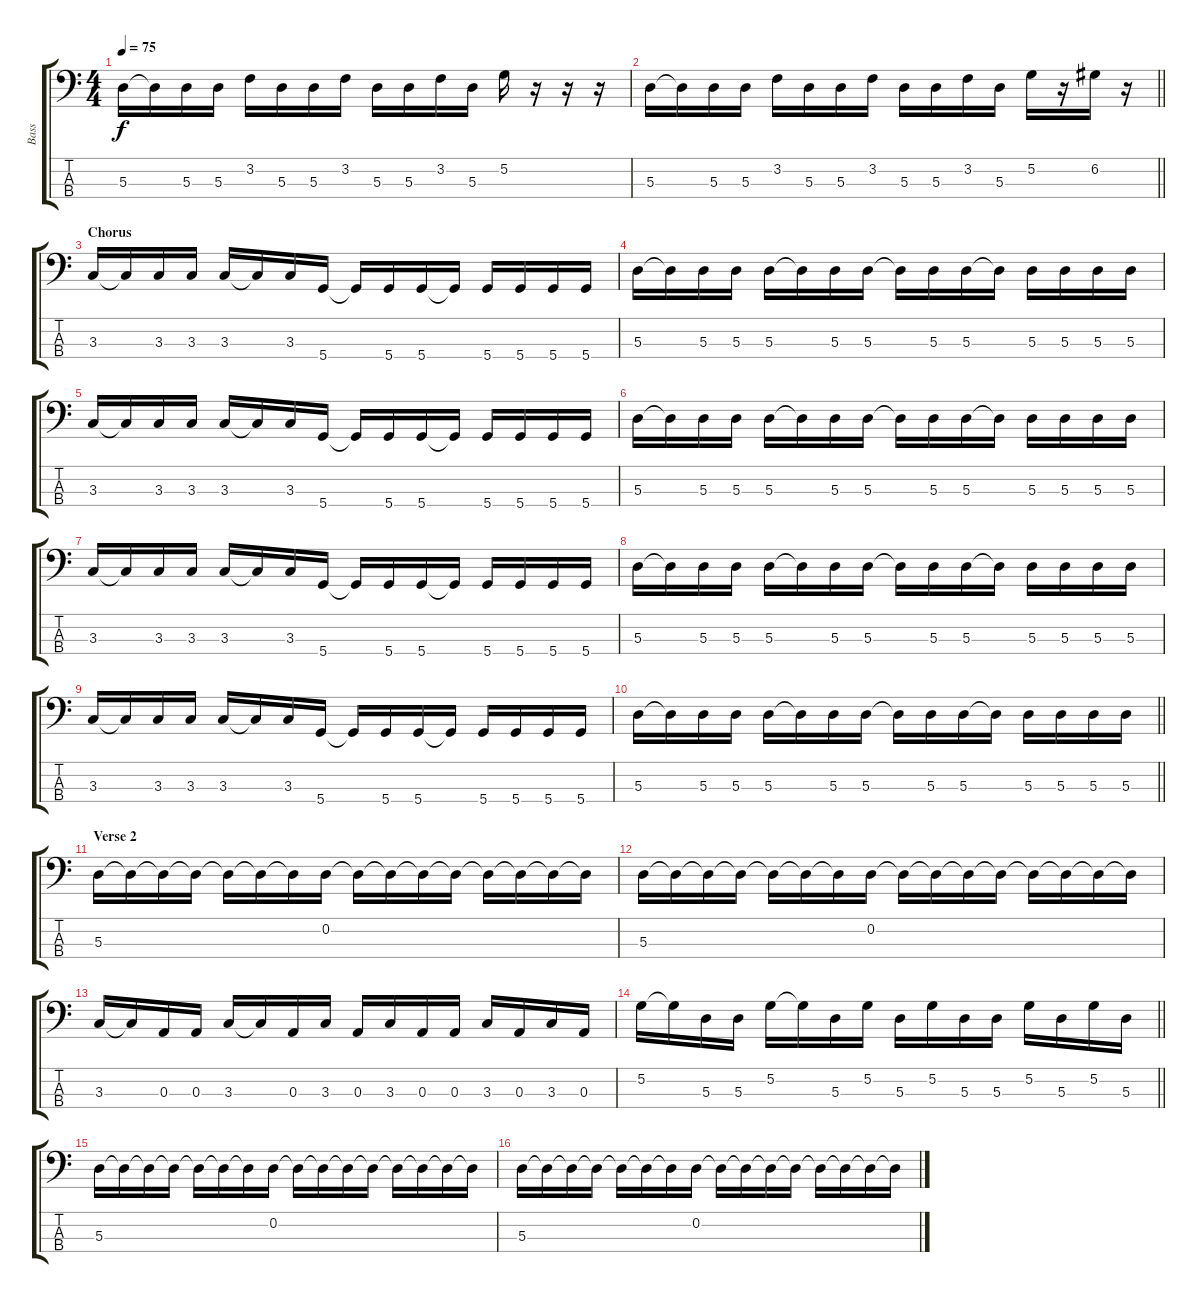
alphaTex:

\track ("Bass" "Bass") {instrument electricbassfinger}
\staff {score tabs}
\tuning (G2 D2 A1 D1) {hide}
\ts (4 4)
\tempo 75
\clef f4
\ks c
5.3.16{dy f} 5.3{t}.16 5.3.16 5.3.16 3.2.16 5.3.16 5.3.16 3.2.16 5.3.16 5.3.16 3.2.16 5.3.16 5.2.16 r.16 r.16 r.16 |
\barLineRight lightlight
5.3.16 5.3{t}.16 5.3.16 5.3.16 3.2.16 5.3.16 5.3.16 3.2.16 5.3.16 5.3.16 3.2.16 5.3.16 5.2.16 r.16 6.2.16 r.16 |
\section ("" "Chorus")
3.3.16 3.3{t}.16 3.3.16 3.3.16 3.3.16 3.3{t}.16 3.3.16 5.4.16 5.4{t}.16 5.4.16 5.4.16 5.4{t}.16 5.4.16 5.4.16 5.4.16 5.4.16 |
5.3.16 5.3{t}.16 5.3.16 5.3.16 5.3.16 5.3{t}.16 5.3.16 5.3.16 5.3{t}.16 5.3.16 5.3.16 5.3{t}.16 5.3.16 5.3.16 5.3.16 5.3.16 |
3.3.16 3.3{t}.16 3.3.16 3.3.16 3.3.16 3.3{t}.16 3.3.16 5.4.16 5.4{t}.16 5.4.16 5.4.16 5.4{t}.16 5.4.16 5.4.16 5.4.16 5.4.16 |
5.3.16 5.3{t}.16 5.3.16 5.3.16 5.3.16 5.3{t}.16 5.3.16 5.3.16 5.3{t}.16 5.3.16 5.3.16 5.3{t}.16 5.3.16 5.3.16 5.3.16 5.3.16 |
3.3.16 3.3{t}.16 3.3.16 3.3.16 3.3.16 3.3{t}.16 3.3.16 5.4.16 5.4{t}.16 5.4.16 5.4.16 5.4{t}.16 5.4.16 5.4.16 5.4.16 5.4.16 |
5.3.16 5.3{t}.16 5.3.16 5.3.16 5.3.16 5.3{t}.16 5.3.16 5.3.16 5.3{t}.16 5.3.16 5.3.16 5.3{t}.16 5.3.16 5.3.16 5.3.16 5.3.16 |
3.3.16 3.3{t}.16 3.3.16 3.3.16 3.3.16 3.3{t}.16 3.3.16 5.4.16 5.4{t}.16 5.4.16 5.4.16 5.4{t}.16 5.4.16 5.4.16 5.4.16 5.4.16 |
\barLineRight lightlight
5.3.16 5.3{t}.16 5.3.16 5.3.16 5.3.16 5.3{t}.16 5.3.16 5.3.16 5.3{t}.16 5.3.16 5.3.16 5.3{t}.16 5.3.16 5.3.16 5.3.16 5.3.16 |
\section ("" "Verse 2")
5.3.16 5.3{t}.16 5.3{t}.16 5.3{t}.16 5.3{t}.16 5.3{t}.16 5.3{t}.16 0.2.16 0.2{t}.16 0.2{t}.16 0.2{t}.16 0.2{t}.16 0.2{t}.16 0.2{t}.16 0.2{t}.16 0.2{t}.16 |
5.3.16 5.3{t}.16 5.3{t}.16 5.3{t}.16 5.3{t}.16 5.3{t}.16 5.3{t}.16 0.2.16 0.2{t}.16 0.2{t}.16 0.2{t}.16 0.2{t}.16 0.2{t}.16 0.2{t}.16 0.2{t}.16 0.2{t}.16 |
3.3.16 3.3{t}.16 0.3.16 0.3.16 3.3.16 3.3{t}.16 0.3.16 3.3.16 0.3.16 3.3.16 0.3.16 0.3.16 3.3.16 0.3.16 3.3.16 0.3.16 |
\barLineRight lightlight
5.2.16 5.2{t}.16 5.3.16 5.3.16 5.2.16 5.2{t}.16 5.3.16 5.2.16 5.3.16 5.2.16 5.3.16 5.3.16 5.2.16 5.3.16 5.2.16 5.3.16 |
5.3.16 5.3{t}.16 5.3{t}.16 5.3{t}.16 5.3{t}.16 5.3{t}.16 5.3{t}.16 0.2.16 0.2{t}.16 0.2{t}.16 0.2{t}.16 0.2{t}.16 0.2{t}.16 0.2{t}.16 0.2{t}.16 0.2{t}.16 |
5.3.16 5.3{t}.16 5.3{t}.16 5.3{t}.16 5.3{t}.16 5.3{t}.16 5.3{t}.16 0.2.16 0.2{t}.16 0.2{t}.16 0.2{t}.16 0.2{t}.16 0.2{t}.16 0.2{t}.16 0.2{t}.16 0.2{t}.16
